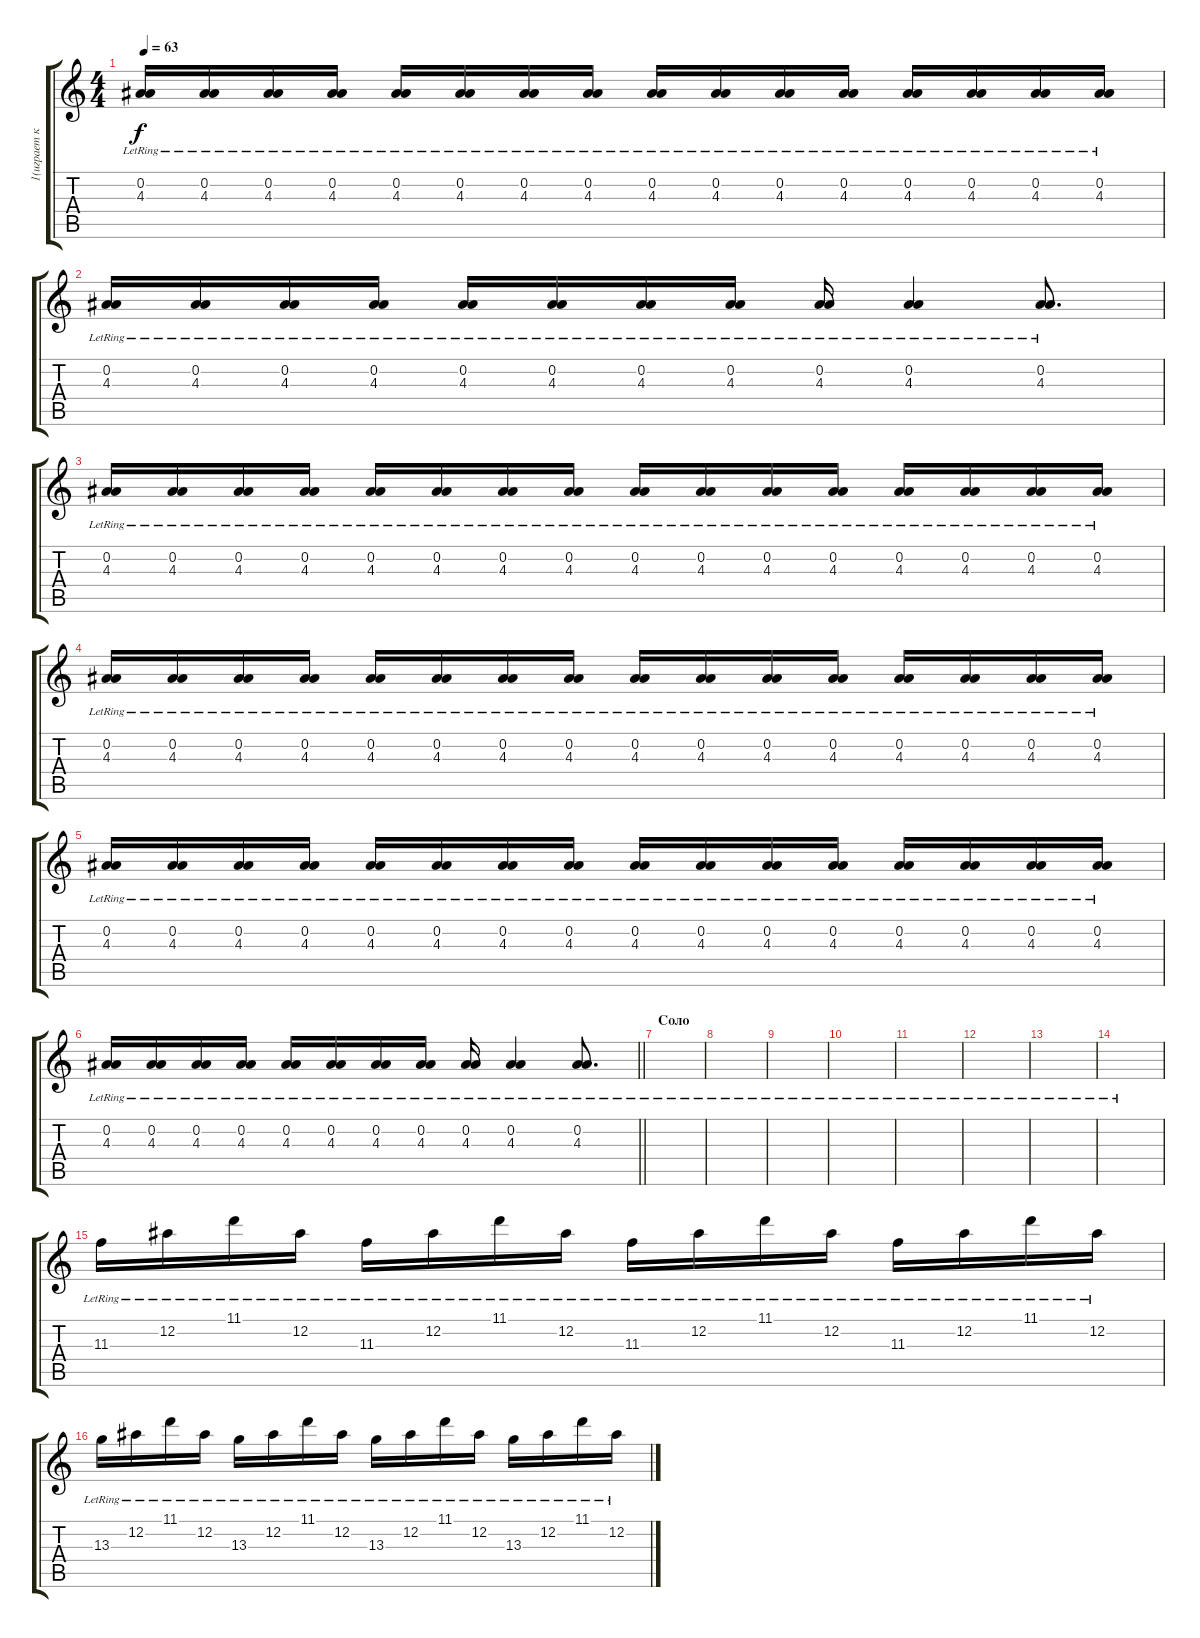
\track ("1(играет куплет и припев вместе)" "1(играет к") {instrument electricguitarclean}
\staff {score tabs}
\tuning (Eb4 Bb3 Gb3 Db3 Ab2 Eb2) {hide}
\ts (4 4)
\tempo 63
\clef g2
\ks c
(0.2{lr} 4.3{lr}).16{dy f} (0.2{lr} 4.3{lr}).16 (0.2{lr} 4.3{lr}).16 (0.2{lr} 4.3{lr}).16 (0.2{lr} 4.3{lr}).16 (0.2{lr} 4.3{lr}).16 (0.2{lr} 4.3{lr}).16 (0.2{lr} 4.3{lr}).16 (0.2{lr} 4.3{lr}).16 (0.2{lr} 4.3{lr}).16 (0.2{lr} 4.3{lr}).16 (0.2{lr} 4.3{lr}).16 (0.2{lr} 4.3{lr}).16 (0.2{lr} 4.3{lr}).16 (0.2{lr} 4.3{lr}).16 (0.2{lr} 4.3{lr}).16 |
(0.2{lr} 4.3{lr}).16 (0.2{lr} 4.3{lr}).16 (0.2{lr} 4.3{lr}).16 (0.2{lr} 4.3{lr}).16 (0.2{lr} 4.3{lr}).16 (0.2{lr} 4.3{lr}).16 (0.2{lr} 4.3{lr}).16 (0.2{lr} 4.3{lr}).16 (0.2{lr} 4.3{lr}).16 (0.2{lr} 4.3{lr}).4 (0.2{lr} 4.3{lr}).8{d} |
(0.2{lr} 4.3{lr}).16 (0.2{lr} 4.3{lr}).16 (0.2{lr} 4.3{lr}).16 (0.2{lr} 4.3{lr}).16 (0.2{lr} 4.3{lr}).16 (0.2{lr} 4.3{lr}).16 (0.2{lr} 4.3{lr}).16 (0.2{lr} 4.3{lr}).16 (0.2{lr} 4.3{lr}).16 (0.2{lr} 4.3{lr}).16 (0.2{lr} 4.3{lr}).16 (0.2{lr} 4.3{lr}).16 (0.2{lr} 4.3{lr}).16 (0.2{lr} 4.3{lr}).16 (0.2{lr} 4.3{lr}).16 (0.2{lr} 4.3{lr}).16 |
(0.2{lr} 4.3{lr}).16 (0.2{lr} 4.3{lr}).16 (0.2{lr} 4.3{lr}).16 (0.2{lr} 4.3{lr}).16 (0.2{lr} 4.3{lr}).16 (0.2{lr} 4.3{lr}).16 (0.2{lr} 4.3{lr}).16 (0.2{lr} 4.3{lr}).16 (0.2{lr} 4.3{lr}).16 (0.2{lr} 4.3{lr}).16 (0.2{lr} 4.3{lr}).16 (0.2{lr} 4.3{lr}).16 (0.2{lr} 4.3{lr}).16 (0.2{lr} 4.3{lr}).16 (0.2{lr} 4.3{lr}).16 (0.2{lr} 4.3{lr}).16 |
(0.2{lr} 4.3{lr}).16 (0.2{lr} 4.3{lr}).16 (0.2{lr} 4.3{lr}).16 (0.2{lr} 4.3{lr}).16 (0.2{lr} 4.3{lr}).16 (0.2{lr} 4.3{lr}).16 (0.2{lr} 4.3{lr}).16 (0.2{lr} 4.3{lr}).16 (0.2{lr} 4.3{lr}).16 (0.2{lr} 4.3{lr}).16 (0.2{lr} 4.3{lr}).16 (0.2{lr} 4.3{lr}).16 (0.2{lr} 4.3{lr}).16 (0.2{lr} 4.3{lr}).16 (0.2{lr} 4.3{lr}).16 (0.2{lr} 4.3{lr}).16 |
\barLineRight lightlight
(0.2{lr} 4.3{lr}).16 (0.2{lr} 4.3{lr}).16 (0.2{lr} 4.3{lr}).16 (0.2{lr} 4.3{lr}).16 (0.2{lr} 4.3{lr}).16 (0.2{lr} 4.3{lr}).16 (0.2{lr} 4.3{lr}).16 (0.2{lr} 4.3{lr}).16 (0.2{lr} 4.3{lr}).16 (0.2{lr} 4.3{lr}).4 (0.2{lr} 4.3{lr}).8{d} |
\section ("" "Соло")
|
|
|
|
|
|
|
|
11.3{lr}.16 12.2{lr}.16 11.1{lr}.16 12.2{lr}.16 11.3{lr}.16 12.2{lr}.16 11.1{lr}.16 12.2{lr}.16 11.3{lr}.16 12.2{lr}.16 11.1{lr}.16 12.2{lr}.16 11.3{lr}.16 12.2{lr}.16 11.1{lr}.16 12.2{lr}.16 |
13.3{lr}.16 12.2{lr}.16 11.1{lr}.16 12.2{lr}.16 13.3{lr}.16 12.2{lr}.16 11.1{lr}.16 12.2{lr}.16 13.3{lr}.16 12.2{lr}.16 11.1{lr}.16 12.2{lr}.16 13.3{lr}.16 12.2{lr}.16 11.1{lr}.16 12.2{lr}.16
